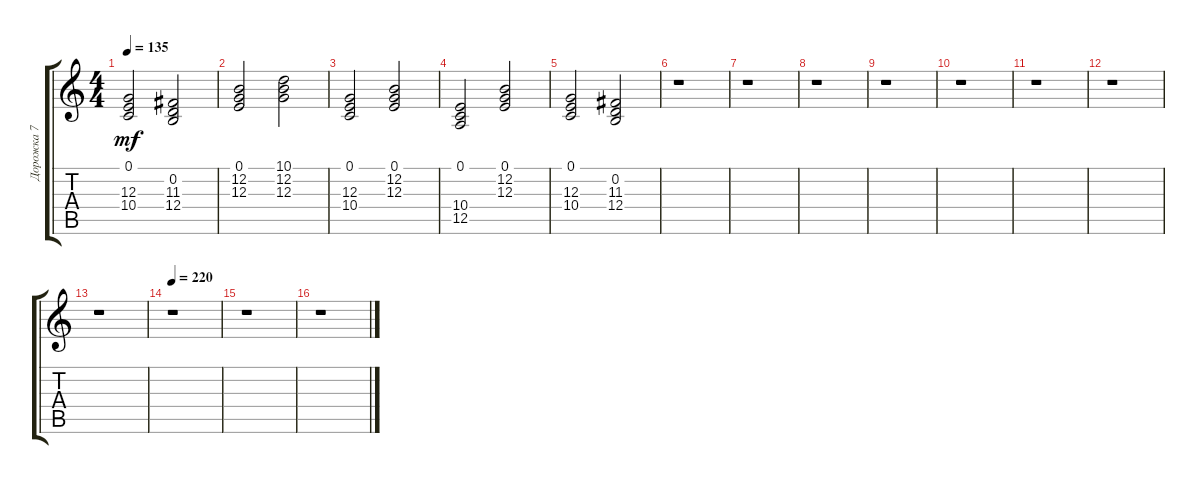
\track ("Дорожка 7" "Дорожка 7") {instrument choiraahs}
\staff {score tabs}
\tuning (E4 B3 G3 D3 A2 E2) {hide}
\ts (4 4)
\tempo 135
\clef g2
\ks c
(0.1 12.3 10.4).2{dy mf} (0.2 11.3 12.4).2 |
(0.1 12.2 12.3).2 (10.1 12.2 12.3).2 |
(0.1 12.3 10.4).2 (0.1 12.2 12.3).2 |
(0.1 10.4 12.5).2 (0.1 12.2 12.3).2 |
(0.1 12.3 10.4).2 (0.2 11.3 12.4).2 |
r.1 |
r.1 |
r.1 |
r.1 |
r.1 |
r.1 |
r.1 |
r.1 |
\tempo 220
r.1 |
r.1 |
r.1
